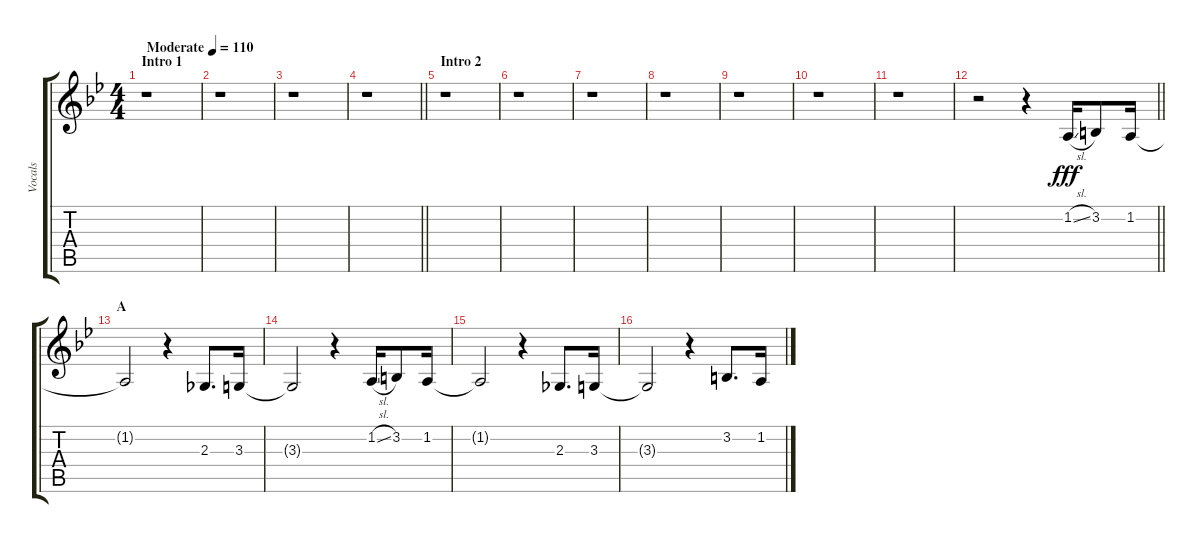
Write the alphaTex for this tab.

\track ("Vocals" "Vocals") {instrument voiceoohs}
\staff {score tabs}
\tuning (Db4 Ab3 E3 B2 Gb2 B1) {hide}
\ts (4 4)
\section ("" "Intro 1")
\tempo (110 "Moderate")
\clef g2
\ks bb
r.1{dy fff instrument voiceoohs} |
r.1 |
r.1 |
\barLineRight lightlight
r.1 |
\section ("" "Intro 2")
r.1 |
r.1 |
r.1 |
r.1 |
r.1 |
r.1 |
r.1 |
\barLineRight lightlight
r.2 r.4 1.2{sl}.16 3.2.8 1.2.16 |
\section ("" "A")
1.2{t}.2 r.4 2.3.8{d} 3.3.16 |
3.3{t}.2 r.4 1.2{sl}.16 3.2.8 1.2.16 |
1.2{t}.2 r.4 2.3.8{d} 3.3.16 |
3.3{t}.2 r.4 3.2.8{d} 1.2.16
